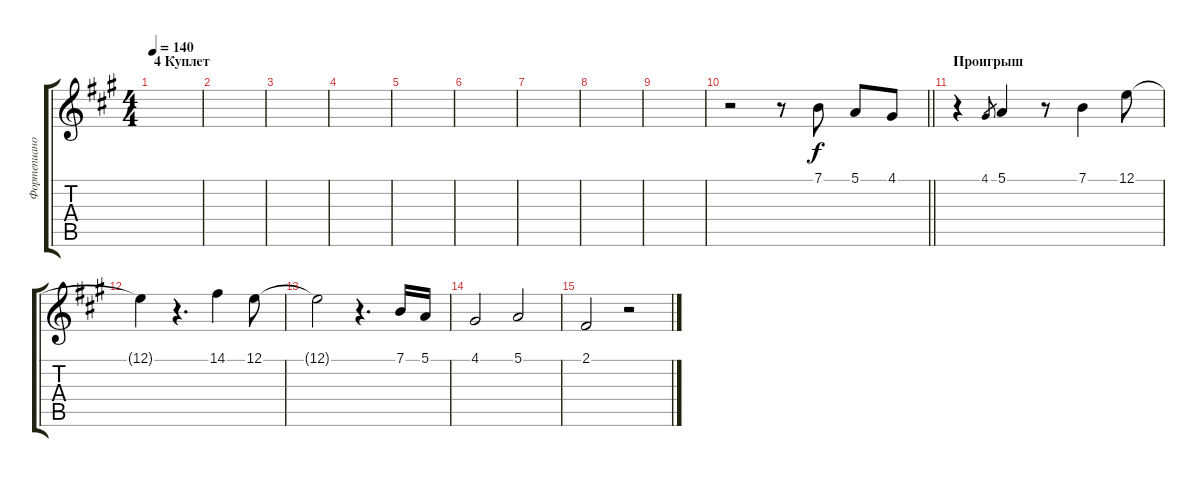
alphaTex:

\track ("Фортепиано" "Фортепиано") {instrument electricgrandpiano}
\staff {score tabs}
\tuning (E4 B3 G3 D3 A2 E2) {hide}
\ts (4 4)
\section ("" "4 Куплет")
\tempo 140
\clef g2
\ks f#minor
|
|
|
|
|
|
|
|
|
\barLineRight lightlight
r.2 r.8 7.1.8 5.1.8 4.1.8 |
\section ("" "Проигрыш")
r.4 4.1.8{gr} 5.1.4 r.8 7.1.4 12.1.8 |
12.1{t}.4 r.4{d} 14.1.4 12.1.8 |
12.1{t}.2 r.4{d} 7.1.16 5.1.16 |
4.1.2 5.1.2 |
2.1.2 r.2
